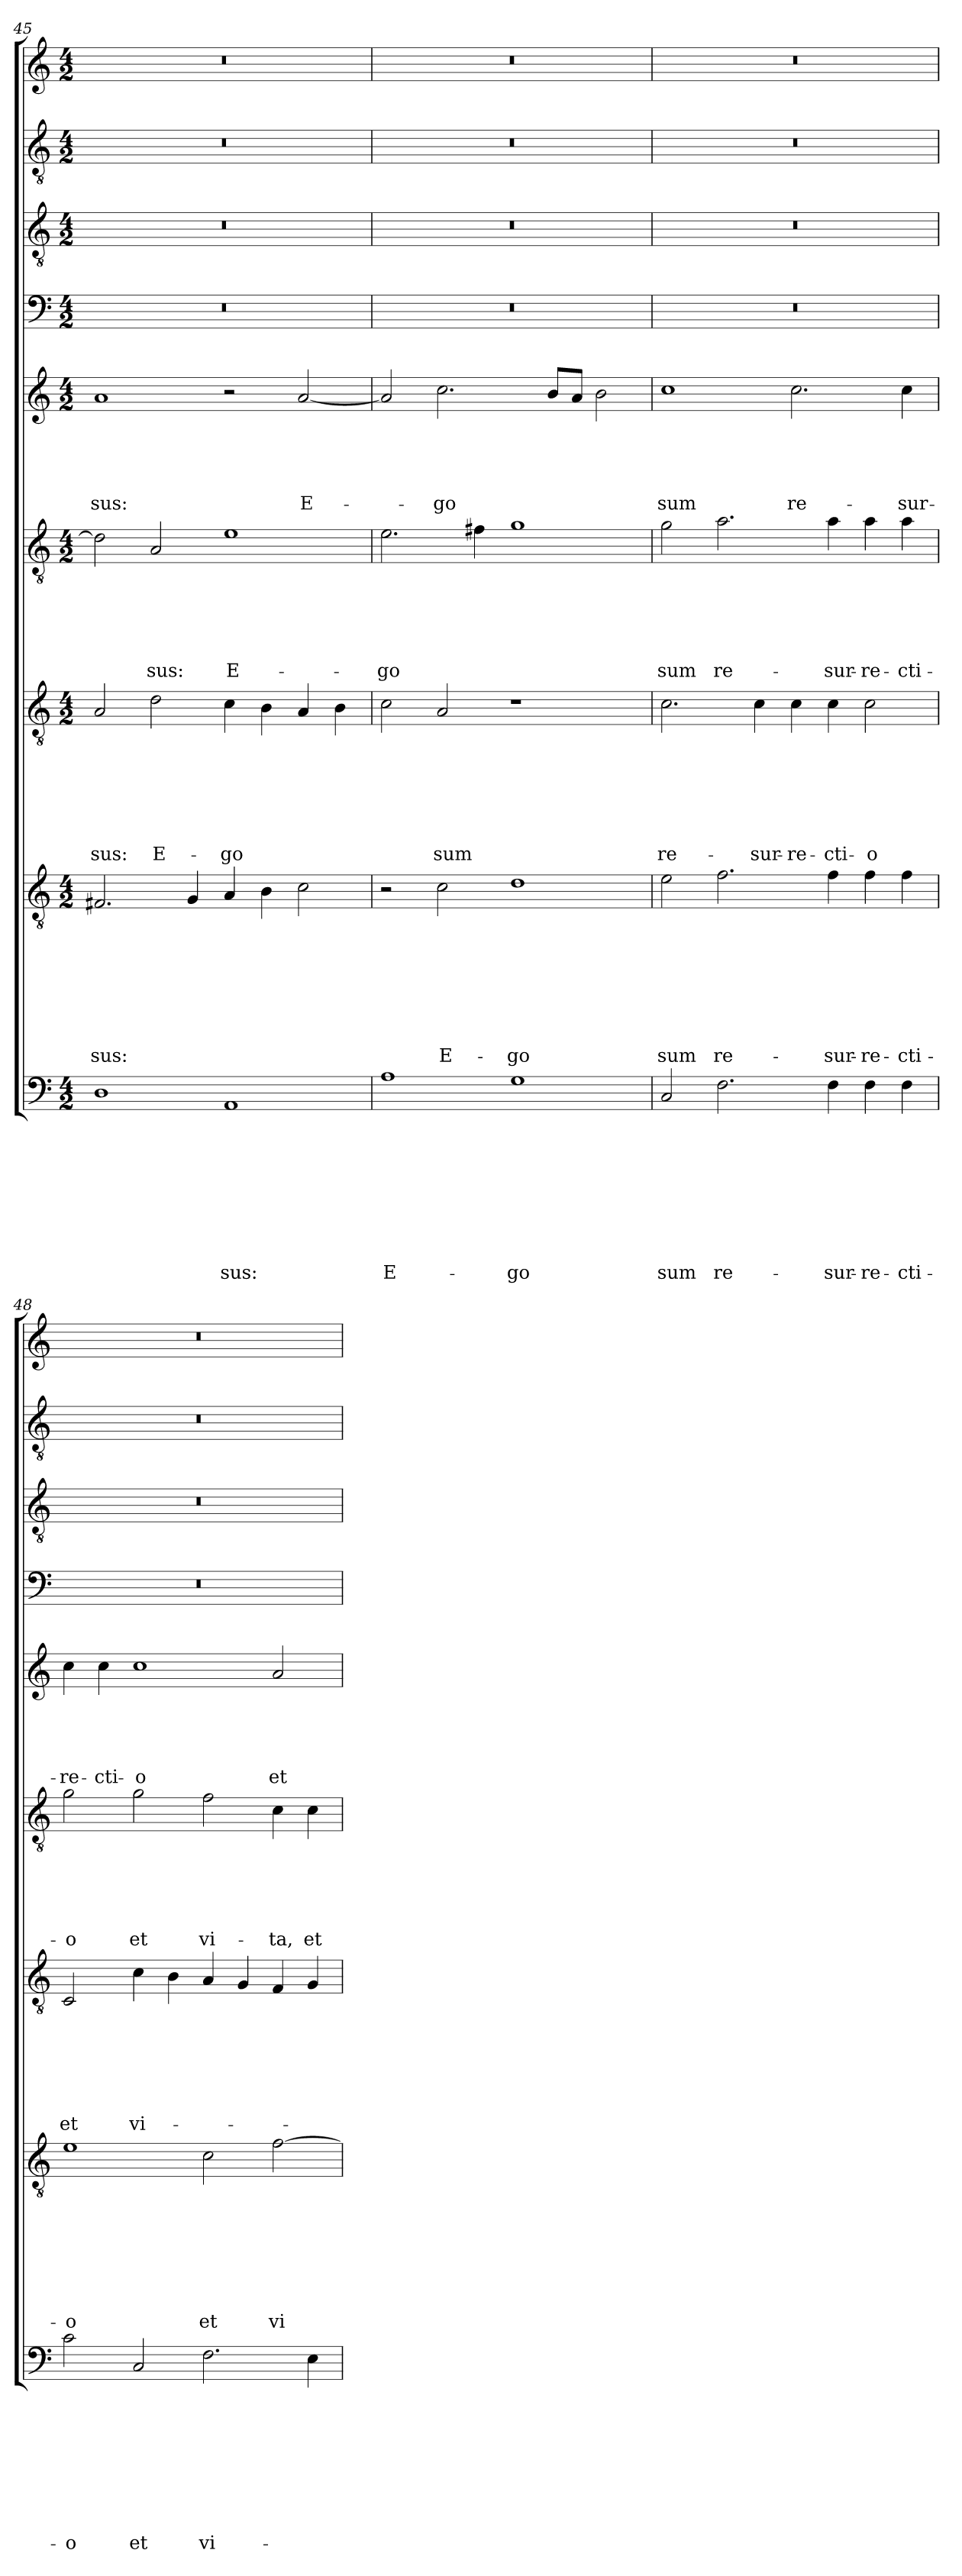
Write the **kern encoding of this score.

**kern	**text	**text	**text	**text	**text	**text	**text	**text	**text	**kern	**text	**text	**text	**text	**text	**text	**text	**text	**kern	**text	**text	**text	**text	**text	**text	**text	**kern	**text	**text	**text	**text	**text	**text	**kern	**text	**text	**text	**text	**text	**kern	**kern	**kern	**kern
*part9	*part9	*part9	*part9	*part9	*part9	*part9	*part9	*part9	*part9	*part8	*part8	*part8	*part8	*part8	*part8	*part8	*part8	*part8	*part7	*part7	*part7	*part7	*part7	*part7	*part7	*part7	*part6	*part6	*part6	*part6	*part6	*part6	*part6	*part5	*part5	*part5	*part5	*part5	*part5	*part4	*part3	*part2	*part1
*staff9	*staff9	*staff9	*staff9	*staff9	*staff9	*staff9	*staff9	*staff9	*staff9	*staff8	*staff8	*staff8	*staff8	*staff8	*staff8	*staff8	*staff8	*staff8	*staff7	*staff7	*staff7	*staff7	*staff7	*staff7	*staff7	*staff7	*staff6	*staff6	*staff6	*staff6	*staff6	*staff6	*staff6	*staff5	*staff5	*staff5	*staff5	*staff5	*staff5	*staff4	*staff3	*staff2	*staff1
*clefF4	*	*	*	*	*	*	*	*	*	*clefGv2	*	*	*	*	*	*	*	*	*clefGv2	*	*	*	*	*	*	*	*clefGv2	*	*	*	*	*	*	*clefG2	*	*	*	*	*	*clefF4	*clefGv2	*clefGv2	*clefG2
*k[]	*	*	*	*	*	*	*	*	*	*k[]	*	*	*	*	*	*	*	*	*k[]	*	*	*	*	*	*	*	*k[]	*	*	*	*	*	*	*k[]	*	*	*	*	*	*k[]	*k[]	*k[]	*k[]
*a:	*	*	*	*	*	*	*	*	*	*a:	*	*	*	*	*	*	*	*	*a:	*	*	*	*	*	*	*	*a:	*	*	*	*	*	*	*a:	*	*	*	*	*	*a:	*a:	*a:	*a:
*M4/2	*	*	*	*	*	*	*	*	*	*M4/2	*	*	*	*	*	*	*	*	*M4/2	*	*	*	*	*	*	*	*M4/2	*	*	*	*	*	*	*M4/2	*	*	*	*	*	*M4/2	*M4/2	*M4/2	*M4/2
=45	=45	=45	=45	=45	=45	=45	=45	=45	=45	=45	=45	=45	=45	=45	=45	=45	=45	=45	=45	=45	=45	=45	=45	=45	=45	=45	=45	=45	=45	=45	=45	=45	=45	=45	=45	=45	=45	=45	=45	=45	=45	=45	=45
!	!	!	!	!	!	!	!	!	!	!	!	!	!	!	!	!	!	!LO:LY:b	!	!	!	!	!	!	!	!LO:LY:b	!	!	!	!	!	!	!	!	!	!	!	!	!LO:LY:b	!	!	!	!
1D	.	.	.	.	.	.	.	.	.	2.F#X/	.	.	.	.	.	.	.	-sus:	2A/	.	.	.	.	.	.	-sus:	2d\]	.	.	.	.	.	.	1a	.	.	.	.	-sus:	0r	0r	0r	0r
!	!	!	!	!	!	!	!	!	!	!	!	!	!	!	!	!	!	!	!	!	!	!	!	!	!	!LO:LY:b	!	!	!	!	!	!	!LO:LY:b	!	!	!	!	!	!	!	!	!	!
.	.	.	.	.	.	.	.	.	.	.	.	.	.	.	.	.	.	.	2d\	.	.	.	.	.	.	E-	2A/	.	.	.	.	.	-sus:	.	.	.	.	.	.	.	.	.	.
.	.	.	.	.	.	.	.	.	.	4G/	.	.	.	.	.	.	.	.	.	.	.	.	.	.	.	.	.	.	.	.	.	.	.	.	.	.	.	.	.	.	.	.	.
!	!	!	!	!	!	!	!	!	!LO:LY:b	!	!	!	!	!	!	!	!	!	!	!	!	!	!	!	!	!LO:LY:b	!	!	!	!	!	!	!LO:LY:b	!	!	!	!	!	!	!	!	!	!
1AA	.	.	.	.	.	.	.	.	-sus:	4A/	.	.	.	.	.	.	.	.	4c\	.	.	.	.	.	.	-go	1e	.	.	.	.	.	E-	2r	.	.	.	.	.	.	.	.	.
.	.	.	.	.	.	.	.	.	.	4B\	.	.	.	.	.	.	.	.	4B\	.	.	.	.	.	.	.	.	.	.	.	.	.	.	.	.	.	.	.	.	.	.	.	.
!	!	!	!	!	!	!	!	!	!	!	!	!	!	!	!	!	!	!	!	!	!	!	!	!	!	!	!	!	!	!	!	!	!	!	!	!	!	!	!LO:LY:b	!	!	!	!
.	.	.	.	.	.	.	.	.	.	2c\	.	.	.	.	.	.	.	.	4A/	.	.	.	.	.	.	.	.	.	.	.	.	.	.	[2a/	.	.	.	.	E-	.	.	.	.
.	.	.	.	.	.	.	.	.	.	.	.	.	.	.	.	.	.	.	4B\	.	.	.	.	.	.	.	.	.	.	.	.	.	.	.	.	.	.	.	.	.	.	.	.
=46	=46	=46	=46	=46	=46	=46	=46	=46	=46	=46	=46	=46	=46	=46	=46	=46	=46	=46	=46	=46	=46	=46	=46	=46	=46	=46	=46	=46	=46	=46	=46	=46	=46	=46	=46	=46	=46	=46	=46	=46	=46	=46	=46
!	!	!	!	!	!	!	!	!	!LO:LY:b	!	!	!	!	!	!	!	!	!	!	!	!	!	!	!	!	!	!	!	!	!	!	!	!LO:LY:b	!	!	!	!	!	!	!	!	!	!
1A	.	.	.	.	.	.	.	.	E-	2r	.	.	.	.	.	.	.	.	2c\	.	.	.	.	.	.	.	2.e\	.	.	.	.	.	-go	2a/]	.	.	.	.	.	0r	0r	0r	0r
!	!	!	!	!	!	!	!	!	!	!	!	!	!	!	!	!	!	!LO:LY:b	!	!	!	!	!	!	!	!LO:LY:b	!	!	!	!	!	!	!	!	!	!	!	!	!LO:LY:b	!	!	!	!
.	.	.	.	.	.	.	.	.	.	2c\	.	.	.	.	.	.	.	E-	2A/	.	.	.	.	.	.	sum	.	.	.	.	.	.	.	2.cc\	.	.	.	.	-go	.	.	.	.
.	.	.	.	.	.	.	.	.	.	.	.	.	.	.	.	.	.	.	.	.	.	.	.	.	.	.	4f#\	.	.	.	.	.	.	.	.	.	.	.	.	.	.	.	.
!	!	!	!	!	!	!	!	!	!LO:LY:b	!	!	!	!	!	!	!	!	!LO:LY:b	!	!	!	!	!	!	!	!	!	!	!	!	!	!	!	!	!	!	!	!	!	!	!	!	!
1G	.	.	.	.	.	.	.	.	-go	1d	.	.	.	.	.	.	.	-go	1r	.	.	.	.	.	.	.	1g	.	.	.	.	.	.	.	.	.	.	.	.	.	.	.	.
.	.	.	.	.	.	.	.	.	.	.	.	.	.	.	.	.	.	.	.	.	.	.	.	.	.	.	.	.	.	.	.	.	.	8b/L	.	.	.	.	.	.	.	.	.
.	.	.	.	.	.	.	.	.	.	.	.	.	.	.	.	.	.	.	.	.	.	.	.	.	.	.	.	.	.	.	.	.	.	8a/J	.	.	.	.	.	.	.	.	.
.	.	.	.	.	.	.	.	.	.	.	.	.	.	.	.	.	.	.	.	.	.	.	.	.	.	.	.	.	.	.	.	.	.	2b\	.	.	.	.	.	.	.	.	.
=47	=47	=47	=47	=47	=47	=47	=47	=47	=47	=47	=47	=47	=47	=47	=47	=47	=47	=47	=47	=47	=47	=47	=47	=47	=47	=47	=47	=47	=47	=47	=47	=47	=47	=47	=47	=47	=47	=47	=47	=47	=47	=47	=47
!	!	!	!	!	!	!	!	!	!LO:LY:b	!	!	!	!	!	!	!	!	!LO:LY:b	!	!	!	!	!	!	!	!LO:LY:b	!	!	!	!	!	!	!LO:LY:b	!	!	!	!	!	!LO:LY:b	!	!	!	!
2C/	.	.	.	.	.	.	.	.	sum	2e\	.	.	.	.	.	.	.	sum	2.c\	.	.	.	.	.	.	re-	2g\	.	.	.	.	.	sum	1cc	.	.	.	.	sum	0r	0r	0r	0r
!	!	!	!	!	!	!	!	!	!LO:LY:b	!	!	!	!	!	!	!	!	!LO:LY:b	!	!	!	!	!	!	!	!	!	!	!	!	!	!	!LO:LY:b	!	!	!	!	!	!	!	!	!	!
2.F\	.	.	.	.	.	.	.	.	re-	2.f\	.	.	.	.	.	.	.	re-	.	.	.	.	.	.	.	.	2.a\	.	.	.	.	.	re-	.	.	.	.	.	.	.	.	.	.
!	!	!	!	!	!	!	!	!	!	!	!	!	!	!	!	!	!	!	!	!	!	!	!	!	!	!LO:LY:b	!	!	!	!	!	!	!	!	!	!	!	!	!	!	!	!	!
.	.	.	.	.	.	.	.	.	.	.	.	.	.	.	.	.	.	.	4c\	.	.	.	.	.	.	-sur-	.	.	.	.	.	.	.	.	.	.	.	.	.	.	.	.	.
!	!	!	!	!	!	!	!	!	!	!	!	!	!	!	!	!	!	!	!	!	!	!	!	!	!	!LO:LY:b	!	!	!	!	!	!	!	!	!	!	!	!	!LO:LY:b	!	!	!	!
.	.	.	.	.	.	.	.	.	.	.	.	.	.	.	.	.	.	.	4c\	.	.	.	.	.	.	-re-	.	.	.	.	.	.	.	2.cc\	.	.	.	.	re-	.	.	.	.
!	!	!	!	!	!	!	!	!	!LO:LY:b	!	!	!	!	!	!	!	!	!LO:LY:b	!	!	!	!	!	!	!	!LO:LY:b	!	!	!	!	!	!	!LO:LY:b	!	!	!	!	!	!	!	!	!	!
4F\	.	.	.	.	.	.	.	.	-sur-	4f\	.	.	.	.	.	.	.	-sur-	4c\	.	.	.	.	.	.	-cti-	4a\	.	.	.	.	.	-sur-	.	.	.	.	.	.	.	.	.	.
!	!	!	!	!	!	!	!	!	!LO:LY:b	!	!	!	!	!	!	!	!	!LO:LY:b	!	!	!	!	!	!	!	!LO:LY:b	!	!	!	!	!	!	!LO:LY:b	!	!	!	!	!	!	!	!	!	!
4F\	.	.	.	.	.	.	.	.	-re-	4f\	.	.	.	.	.	.	.	-re-	2c\	.	.	.	.	.	.	-o	4a\	.	.	.	.	.	-re-	.	.	.	.	.	.	.	.	.	.
!	!	!	!	!	!	!	!	!	!LO:LY:b	!	!	!	!	!	!	!	!	!LO:LY:b	!	!	!	!	!	!	!	!	!	!	!	!	!	!	!LO:LY:b	!	!	!	!	!	!LO:LY:b	!	!	!	!
4F\	.	.	.	.	.	.	.	.	-cti-	4f\	.	.	.	.	.	.	.	-cti-	.	.	.	.	.	.	.	.	4a\	.	.	.	.	.	-cti-	4cc\	.	.	.	.	-sur-	.	.	.	.
=48	=48	=48	=48	=48	=48	=48	=48	=48	=48	=48	=48	=48	=48	=48	=48	=48	=48	=48	=48	=48	=48	=48	=48	=48	=48	=48	=48	=48	=48	=48	=48	=48	=48	=48	=48	=48	=48	=48	=48	=48	=48	=48	=48
!	!	!	!	!	!	!	!	!	!LO:LY:b	!	!	!	!	!	!	!	!	!LO:LY:b	!	!	!	!	!	!	!	!LO:LY:b	!	!	!	!	!	!	!LO:LY:b	!	!	!	!	!	!LO:LY:b	!	!	!	!
2c\	.	.	.	.	.	.	.	.	-o	1e	.	.	.	.	.	.	.	-o	2C/	.	.	.	.	.	.	et	2g\	.	.	.	.	.	-o	4cc\	.	.	.	.	-re-	0r	0r	0r	0r
!	!	!	!	!	!	!	!	!	!	!	!	!	!	!	!	!	!	!	!	!	!	!	!	!	!	!	!	!	!	!	!	!	!	!	!	!	!	!	!LO:LY:b	!	!	!	!
.	.	.	.	.	.	.	.	.	.	.	.	.	.	.	.	.	.	.	.	.	.	.	.	.	.	.	.	.	.	.	.	.	.	4cc\	.	.	.	.	-cti-	.	.	.	.
!	!	!	!	!	!	!	!	!	!LO:LY:b	!	!	!	!	!	!	!	!	!	!	!	!	!	!	!	!	!LO:LY:b	!	!	!	!	!	!	!LO:LY:b	!	!	!	!	!	!LO:LY:b	!	!	!	!
2C/	.	.	.	.	.	.	.	.	et	.	.	.	.	.	.	.	.	.	4c\	.	.	.	.	.	.	vi-	2g\	.	.	.	.	.	et	1cc	.	.	.	.	-o	.	.	.	.
.	.	.	.	.	.	.	.	.	.	.	.	.	.	.	.	.	.	.	4B\	.	.	.	.	.	.	.	.	.	.	.	.	.	.	.	.	.	.	.	.	.	.	.	.
!	!	!	!	!	!	!	!	!	!LO:LY:b	!	!	!	!	!	!	!	!	!LO:LY:b	!	!	!	!	!	!	!	!	!	!	!	!	!	!	!LO:LY:b	!	!	!	!	!	!	!	!	!	!
2.F\	.	.	.	.	.	.	.	.	vi-	2c\	.	.	.	.	.	.	.	et	4A/	.	.	.	.	.	.	.	2f\	.	.	.	.	.	vi-	.	.	.	.	.	.	.	.	.	.
.	.	.	.	.	.	.	.	.	.	.	.	.	.	.	.	.	.	.	4G/	.	.	.	.	.	.	.	.	.	.	.	.	.	.	.	.	.	.	.	.	.	.	.	.
!	!	!	!	!	!	!	!	!	!	!	!	!	!	!	!	!	!	!LO:LY:b	!	!	!	!	!	!	!	!	!	!	!	!	!	!	!LO:LY:b	!	!	!	!	!	!LO:LY:b	!	!	!	!
.	.	.	.	.	.	.	.	.	.	[2f\	.	.	.	.	.	.	.	vi-	4F/	.	.	.	.	.	.	.	4c\	.	.	.	.	.	-ta,	2a/	.	.	.	.	et	.	.	.	.
!	!	!	!	!	!	!	!	!	!	!	!	!	!	!	!	!	!	!	!	!	!	!	!	!	!	!	!	!	!	!	!	!	!LO:LY:b	!	!	!	!	!	!	!	!	!	!
4E\	.	.	.	.	.	.	.	.	.	.	.	.	.	.	.	.	.	.	4G/	.	.	.	.	.	.	.	4c\	.	.	.	.	.	et	.	.	.	.	.	.	.	.	.	.
=	=	=	=	=	=	=	=	=	=	=	=	=	=	=	=	=	=	=	=	=	=	=	=	=	=	=	=	=	=	=	=	=	=	=	=	=	=	=	=	=	=	=	=
*-	*-	*-	*-	*-	*-	*-	*-	*-	*-	*-	*-	*-	*-	*-	*-	*-	*-	*-	*-	*-	*-	*-	*-	*-	*-	*-	*-	*-	*-	*-	*-	*-	*-	*-	*-	*-	*-	*-	*-	*-	*-	*-	*-
